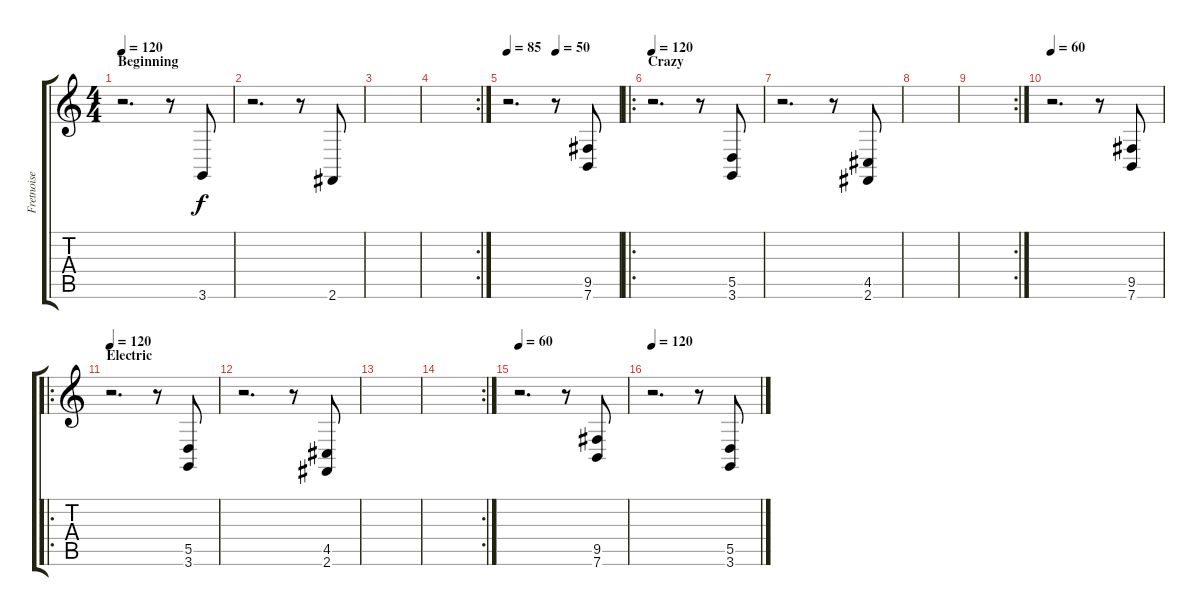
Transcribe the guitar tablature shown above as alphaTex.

\track ("Fretnoise" "Fretnoise") {instrument guitarfretnoise}
\staff {score tabs}
\tuning (E4 B3 G3 D3 A2 E2) {hide}
\ts (4 4)
\section ("" "Beginning")
\tempo 120
\tempo 100
\tempo 120
\clef g2
\ks c
r.2{d dy f instrument guitarfretnoise} r.8 3.6.8 |
r.2{d} r.8 2.6.8 |
|
\rc 2
|
\tempo 85
\tempo (50 0.4375)
r.2{d} r.8 (9.5 7.6).8 |
\ro
\section ("" "Crazy")
\tempo 120
r.2{d} r.8 (5.5 3.6).8 |
r.2{d} r.8 (4.5 2.6).8 |
|
\rc 2
|
\tempo 60
r.2{d} r.8 (9.5 7.6).8 |
\ro
\section ("" "Electric")
\tempo 120
r.2{d} r.8 (5.5 3.6).8 |
r.2{d} r.8 (4.5 2.6).8 |
|
\rc 2
|
\tempo 60
r.2{d} r.8 (9.5 7.6).8 |
\tempo 120
r.2{d} r.8 (5.5 3.6).8
